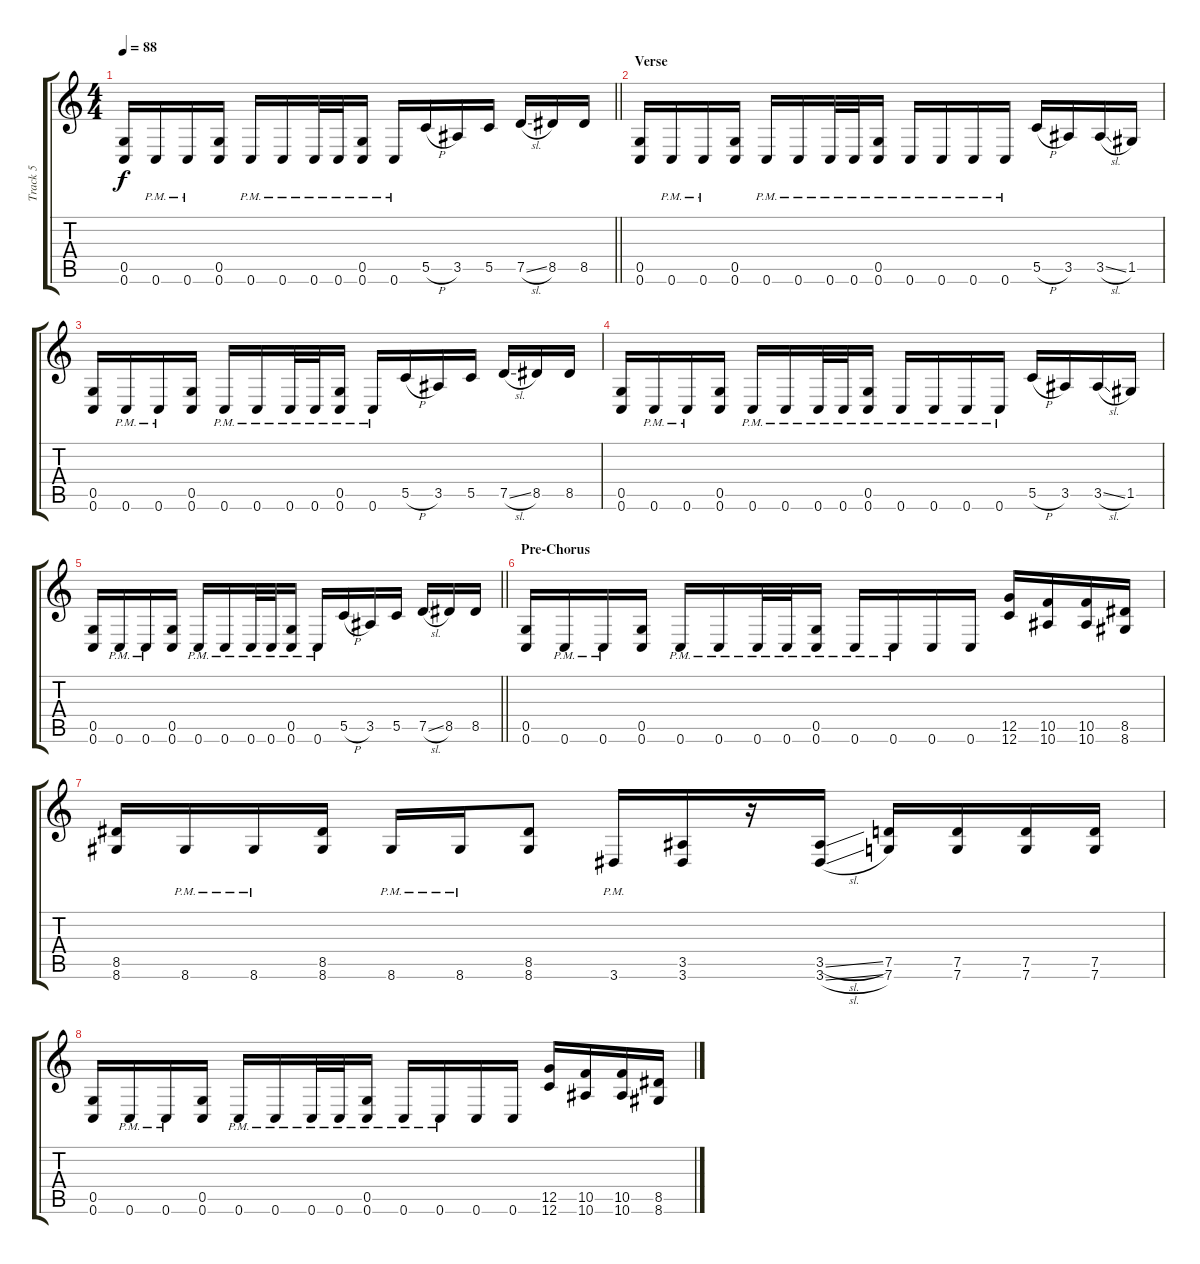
\track ("Track 5" "Track 5") {instrument distortionguitar}
\staff {score tabs}
\tuning (D4 A3 F3 C3 G2 C2) {hide}
\ts (4 4)
\tempo 88
\clef g2
\barLineRight lightlight
\ks c
(0.5 0.6).16{dy f} 0.6{pm}.16 0.6{pm}.16 (0.5 0.6).16 0.6{pm}.16 0.6{pm}.16 0.6{pm}.32 0.6{pm}.32 (0.5{pm} 0.6{pm}).16 0.6{pm}.16 5.5{h}.16 3.5.16 5.5.16 7.5{sl}.16 8.5.16 8.5.16 |
\section ("" "Verse")
(0.5 0.6).16 0.6{pm}.16 0.6{pm}.16 (0.5 0.6).16 0.6{pm}.16 0.6{pm}.16 0.6{pm}.32 0.6{pm}.32 (0.5{pm} 0.6{pm}).16 0.6{pm}.16 0.6{pm}.16 0.6{pm}.16 0.6{pm}.16 5.5{h}.16 3.5.16 3.5{sl}.16 1.5.16 |
(0.5 0.6).16 0.6{pm}.16 0.6{pm}.16 (0.5 0.6).16 0.6{pm}.16 0.6{pm}.16 0.6{pm}.32 0.6{pm}.32 (0.5{pm} 0.6{pm}).16 0.6{pm}.16 5.5{h}.16 3.5.16 5.5.16 7.5{sl}.16 8.5.16 8.5.16 |
(0.5 0.6).16 0.6{pm}.16 0.6{pm}.16 (0.5 0.6).16 0.6{pm}.16 0.6{pm}.16 0.6{pm}.32 0.6{pm}.32 (0.5{pm} 0.6{pm}).16 0.6{pm}.16 0.6{pm}.16 0.6{pm}.16 0.6{pm}.16 5.5{h}.16 3.5.16 3.5{sl}.16 1.5.16 |
\barLineRight lightlight
(0.5 0.6).16 0.6{pm}.16 0.6{pm}.16 (0.5 0.6).16 0.6{pm}.16 0.6{pm}.16 0.6{pm}.32 0.6{pm}.32 (0.5{pm} 0.6{pm}).16 0.6{pm}.16 5.5{h}.16 3.5.16 5.5.16 7.5{sl}.16 8.5.16 8.5.16 |
\section ("" "Pre-Chorus")
(0.5 0.6).16 0.6{pm}.16 0.6{pm}.16 (0.5 0.6).16 0.6{pm}.16 0.6{pm}.16 0.6{pm}.32 0.6{pm}.32 (0.5{pm} 0.6{pm}).16 0.6{pm}.16 0.6{pm}.16 0.6.16 0.6.16 (12.5 12.6).16 (10.5 10.6).16 (10.5 10.6).16 (8.5 8.6).16 |
(8.5 8.6).16 8.6{pm}.16 8.6{pm}.16 (8.5 8.6).16 8.6{pm}.16 8.6{pm}.16 (8.5 8.6).8 3.6{pm}.16 (3.5 3.6).16 r.16 (3.5{sl} 3.6{sl}).16 (7.5 7.6).16 (7.5 7.6).16 (7.5 7.6).16 (7.5 7.6).16 |
(0.5 0.6).16 0.6{pm}.16 0.6{pm}.16 (0.5 0.6).16 0.6{pm}.16 0.6{pm}.16 0.6{pm}.32 0.6{pm}.32 (0.5{pm} 0.6{pm}).16 0.6{pm}.16 0.6{pm}.16 0.6.16 0.6.16 (12.5 12.6).16 (10.5 10.6).16 (10.5 10.6).16 (8.5 8.6).16
